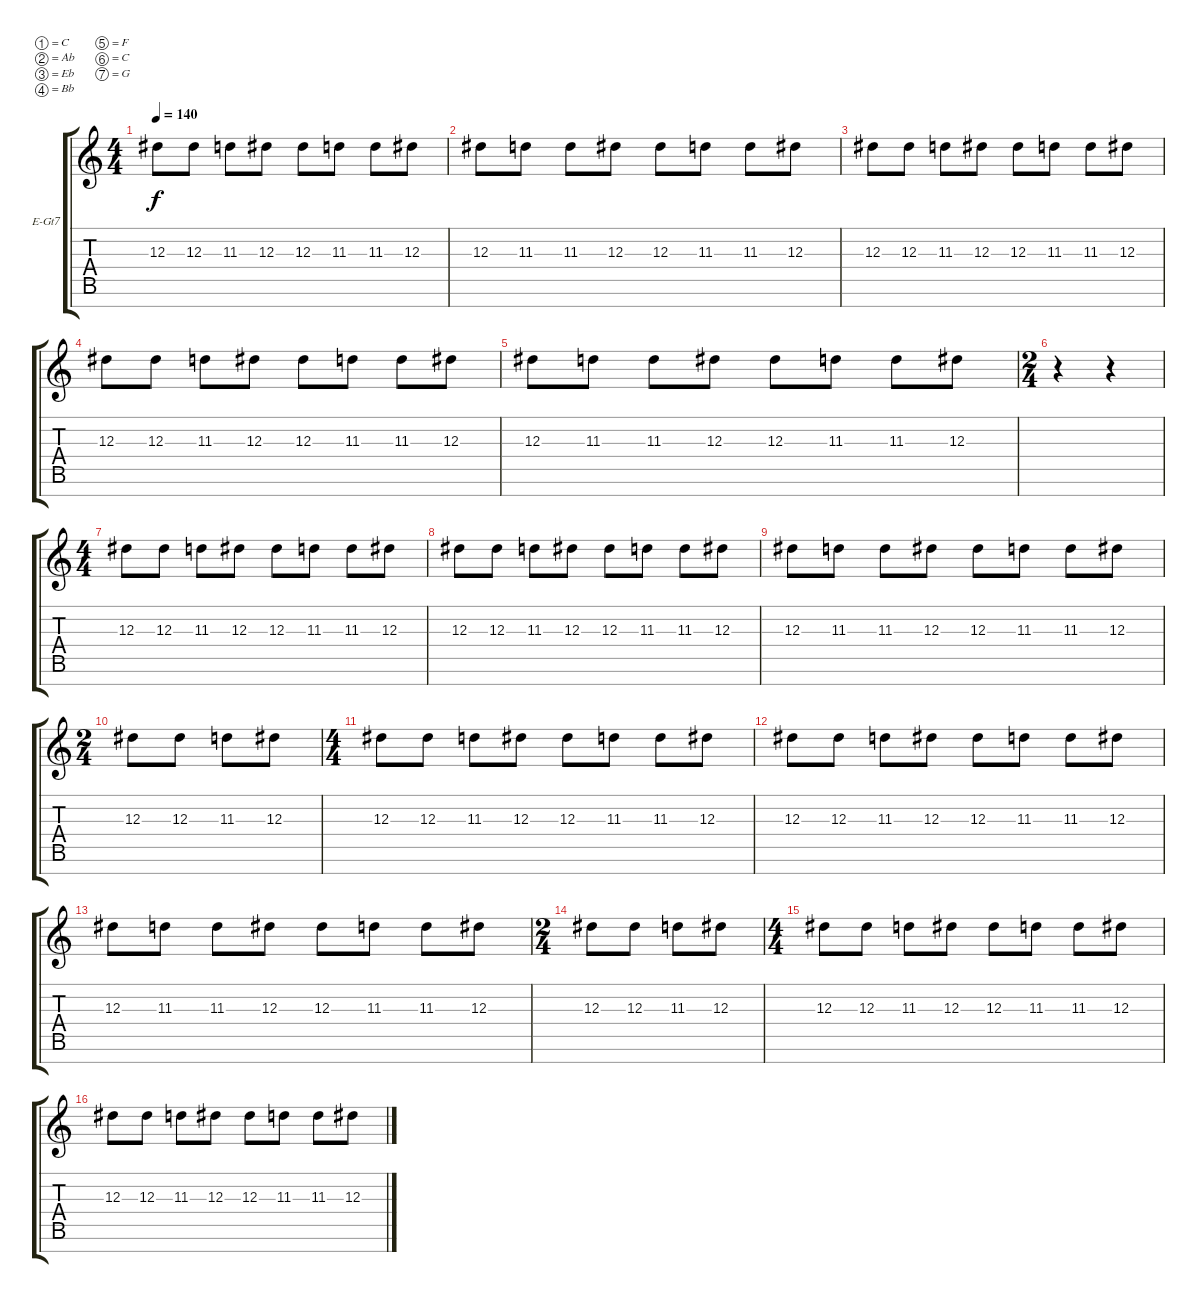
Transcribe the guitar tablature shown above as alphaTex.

\bracketExtendMode groupsimilarinstruments
\firstSystemTrackNameOrientation horizontal
\otherSystemsTrackNameOrientation horizontal
\track ("Clean 1" "E-Gt7") {instrument electricguitarclean}
\staff {score tabs}
\tuning (C4 Ab3 Eb3 Bb2 F2 C2 G1)
\ts (4 4)
\tempo 140
\clef g2
\ks c
12.3.8{dy f} 12.3.8 11.3.8 12.3.8 12.3.8 11.3.8 11.3.8 12.3.8 |
12.3.8 11.3.8 11.3.8 12.3.8 12.3.8 11.3.8 11.3.8 12.3.8 |
12.3.8 12.3.8 11.3.8 12.3.8 12.3.8 11.3.8 11.3.8 12.3.8 |
12.3.8 12.3.8 11.3.8 12.3.8 12.3.8 11.3.8 11.3.8 12.3.8 |
12.3.8 11.3.8 11.3.8 12.3.8 12.3.8 11.3.8 11.3.8 12.3.8 |
\ts (2 4)
\beaming (8 2 2 2 2)
r.4 r.4 |
\ts (4 4)
\beaming (8 2 2 2 2)
12.3.8 12.3.8 11.3.8 12.3.8 12.3.8 11.3.8 11.3.8 12.3.8 |
12.3.8 12.3.8 11.3.8 12.3.8 12.3.8 11.3.8 11.3.8 12.3.8 |
12.3.8 11.3.8 11.3.8 12.3.8 12.3.8 11.3.8 11.3.8 12.3.8 |
\ts (2 4)
\beaming (8 2 2 2 2)
12.3.8 12.3.8 11.3.8 12.3.8 |
\ts (4 4)
\beaming (8 2 2 2 2)
12.3.8 12.3.8 11.3.8 12.3.8 12.3.8 11.3.8 11.3.8 12.3.8 |
12.3.8 12.3.8 11.3.8 12.3.8 12.3.8 11.3.8 11.3.8 12.3.8 |
12.3.8 11.3.8 11.3.8 12.3.8 12.3.8 11.3.8 11.3.8 12.3.8 |
\ts (2 4)
\beaming (8 2 2 2 2)
12.3.8 12.3.8 11.3.8 12.3.8 |
\ts (4 4)
\beaming (8 2 2 2 2)
12.3.8 12.3.8 11.3.8 12.3.8 12.3.8 11.3.8 11.3.8 12.3.8 |
12.3.8 12.3.8 11.3.8 12.3.8 12.3.8 11.3.8 11.3.8 12.3.8
